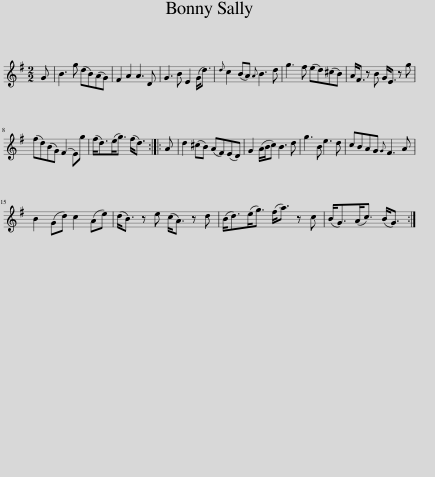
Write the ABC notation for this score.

X:1
L:1/8
M:2/2
I:linebreak $
K:G
V:1 treble
V:1
 G | B3 g (dB)(AG) | F2 A2 A3 D | G3 B E2 (G<d) |{d} c2 (BA){A} B3 d | %5
 g3 f (ed)(^cB) | A<F z B G<E z g |$ (fd)(BG) (F2 E)g | (f<d)(e<g) (f<d) :: A | %10
 d2 (^cB) (AF)(ED) | G2 (A/B/c) B3 d | g3 B e3 d | cBAG{G} F3 A |$ B2 (Gd) c2 (Ae) | %15
 (d<B) z e (c<A) z d | (B<d)(e<g) (f<a) z c | (B<G)(A<c) (B<G) :| %18
